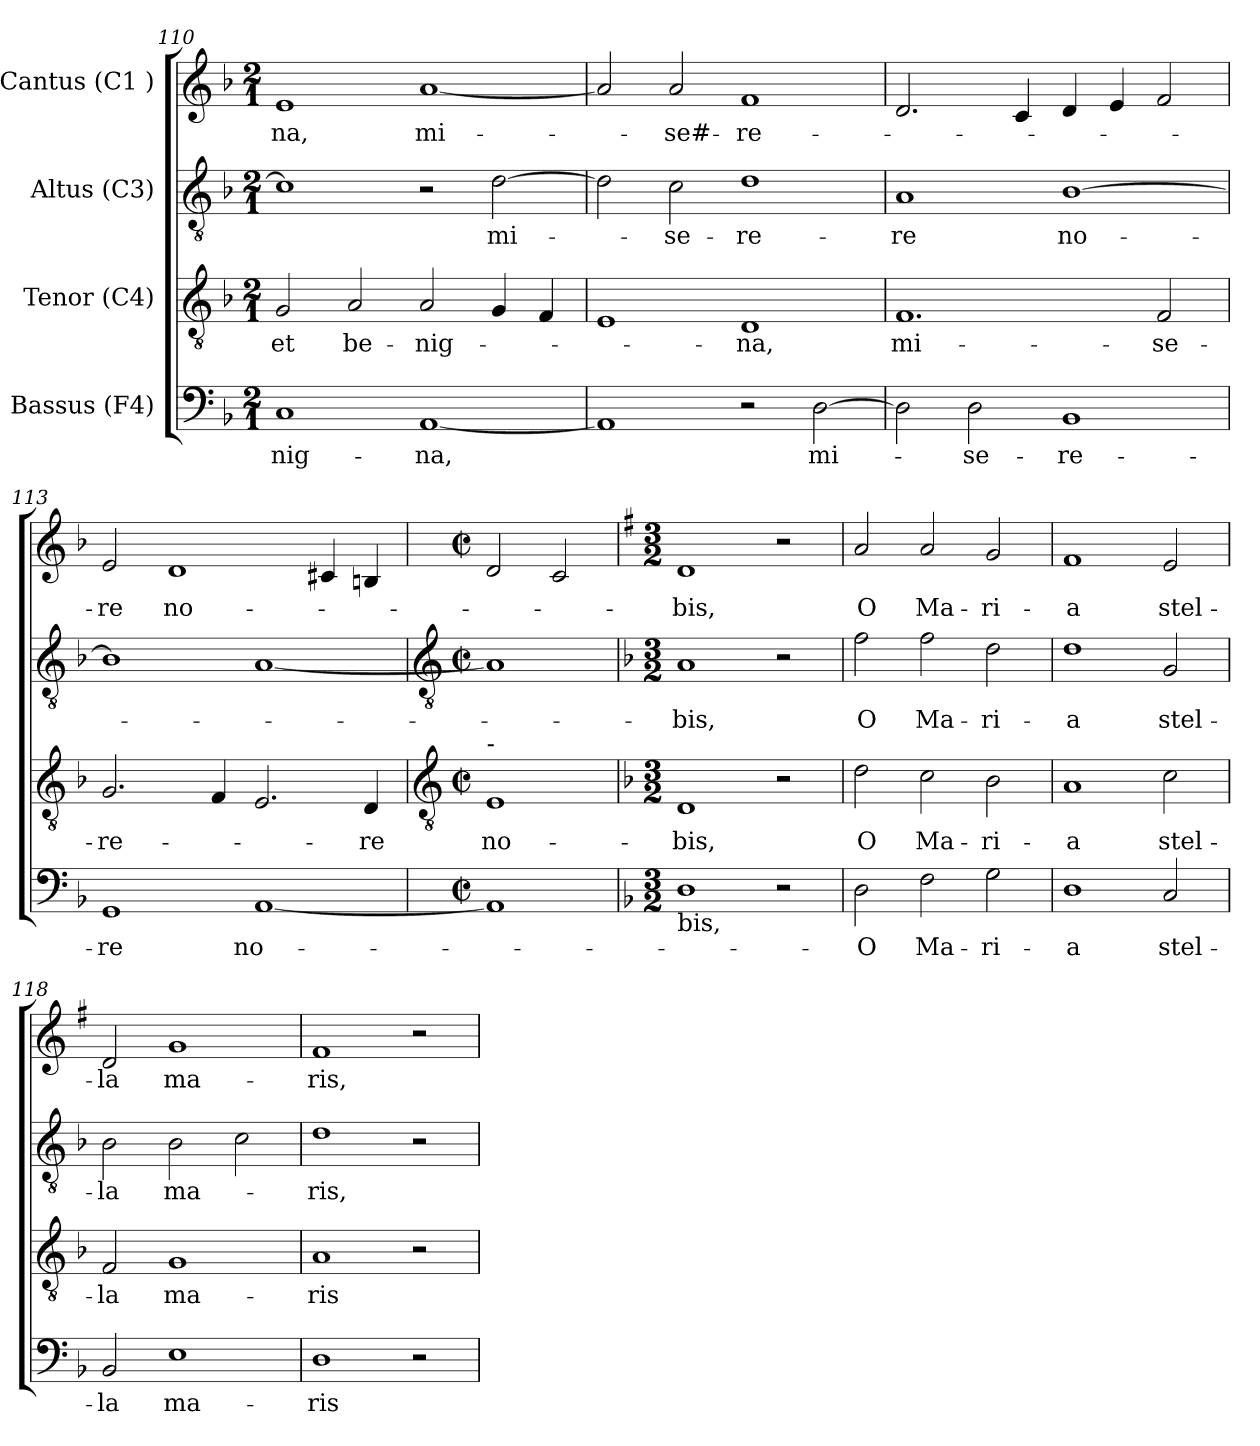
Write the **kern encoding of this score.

**kern	**text	**kern	**text	**kern	**text	**kern	**text
*part4	*part4	*part3	*part3	*part2	*part2	*part1	*part1
*staff4	*staff4	*staff3	*staff3	*staff2	*staff2	*staff1	*staff1
*I"Bassus (F4)	*	*I"Tenor (C4)	*	*I"Altus (C3)	*	*I"Cantus (C1 )	*
*clefF4	*	*clefGv2	*	*clefGv2	*	*clefG2	*
*k[b-]	*	*k[b-]	*	*k[b-]	*	*k[b-]	*
*F:	*	*F:	*	*F:	*	*F:	*
*M2/1	*	*M2/1	*	*M2/1	*	*M2/1	*
=110	=110	=110	=110	=110	=110	=110	=110
!	!LO:LY:b	!	!LO:LY:b	!	!	!	!LO:LY:b
1C	-nig-	2G/	et	1c]	.	1e	-na,
!	!	!	!LO:LY:b	!	!	!	!
.	.	2A/	be-	.	.	.	.
!	!LO:LY:b	!	!LO:LY:b	!	!	!	!LO:LY:b
[1AA	-na,	2A/	-nig-	2r	.	[1a	mi-
!	!	!	!	!	!LO:LY:b	!	!
.	.	4G/	.	[2d\	mi-	.	.
.	.	4F/	.	.	.	.	.
=111	=111	=111	=111	=111	=111	=111	=111
1AA]	.	1E	.	2d\]	.	2a/]	.
!	!	!	!	!	!LO:LY:b	!	!LO:LY:b
.	.	.	.	2c\	-se-	2a/	-se#-
!	!	!	!LO:LY:b	!	!LO:LY:b	!	!LO:LY:b
2r	.	1D	-na,	1d	-re-	1f	-re-
!	!LO:LY:b	!	!	!	!	!	!
[2D\	mi-	.	.	.	.	.	.
=112	=112	=112	=112	=112	=112	=112	=112
!	!	!	!LO:LY:b	!	!LO:LY:b	!	!
2D\]	.	1.F	mi-	1A	-re	2.d/	.
!	!LO:LY:b	!	!	!	!	!	!
2D\	-se-	.	.	.	.	.	.
.	.	.	.	.	.	4c/	.
!	!LO:LY:b	!	!	!	!LO:LY:b	!	!
1BB-	-re-	.	.	[1B-	no-	4d/	.
.	.	.	.	.	.	4e/	.
!	!	!	!LO:LY:b	!	!	!	!
.	.	2F/	-se-	.	.	2f/	.
=113	=113	=113	=113	=113	=113	=113	=113
!	!LO:LY:b	!	!LO:LY:b	!	!	!	!LO:LY:b
1GG	-re	2.G/	-re-	1B-]	.	2e/	-re
!	!	!	!	!	!	!	!LO:LY:b
.	.	.	.	.	.	1d	no-
.	.	4F/	.	.	.	.	.
!	!LO:LY:b	!	!	!	!	!	!
[1AA	no-	2.E/	.	[1A	.	.	.
.	.	.	.	.	.	4c#X/	.
!	!	!	!LO:LY:b	!	!	!	!
.	.	4D/	-re	.	.	4Bn/	.
!!LO:LB:g=z
=114	=114	=114	=114	=114	=114	=114	=114
*	*	*clefGv2	*	*clefGv2	*	*	*
*M2/2	*	*M2/2	*	*M2/2	*	*M2/2	*
*met(c|)	*	*met(c|)	*	*met(c|)	*	*met(c|)	*
!	!	!LO:TX:a:t=-	!	!	!	!	!
!	!	!	!LO:LY:b	!	!	!	!
1AA]	.	1E	no-	1A]	.	2d/	.
.	.	.	.	.	.	2c/	.
=115	=115	=115	=115	=115	=115	=115	=115
*	*	*	*	*	*	*k[f#]	*
*	*	*	*	*	*	*G:	*
*M3/2	*	*M3/2	*	*M3/2	*	*M3/2	*
!LO:TX:b:t=bis,	!	!	!	!	!	!	!
!	!	!	!LO:LY:b	!	!LO:LY:b	!	!LO:LY:b
1D	.	1D	-bis,	1A	-bis,	1d	-bis,
2r	.	2r	.	2r	.	2r	.
=116	=116	=116	=116	=116	=116	=116	=116
!	!LO:LY:b	!	!LO:LY:b	!	!LO:LY:b	!	!LO:LY:b
2D\	-O	2d\	O	2f\	O	2a/	O
!	!LO:LY:b	!	!LO:LY:b	!	!LO:LY:b	!	!LO:LY:b
2F\	Ma-	2c\	Ma-	2f\	Ma-	2a/	Ma-
!	!LO:LY:b	!	!LO:LY:b	!	!LO:LY:b	!	!LO:LY:b
2G\	-ri-	2B-\	-ri-	2d\	-ri-	2g/	-ri-
=117	=117	=117	=117	=117	=117	=117	=117
!	!LO:LY:b	!	!LO:LY:b	!	!LO:LY:b	!	!LO:LY:b
1D	-a	1A	-a	1d	-a	1f#	-a
!	!LO:LY:b	!	!LO:LY:b	!	!LO:LY:b	!	!LO:LY:b
2C/	stel-	2c\	stel-	2G/	stel-	2e/	stel-
=118	=118	=118	=118	=118	=118	=118	=118
!	!LO:LY:b	!	!LO:LY:b	!	!LO:LY:b	!	!LO:LY:b
2BB-/	-la	2F/	-la	2B-\	-la	2d/	-la
!	!LO:LY:b	!	!LO:LY:b	!	!LO:LY:b	!	!LO:LY:b
1E	ma-	1G	ma-	2B-\	ma-	1g	ma-
.	.	.	.	2c\	.	.	.
=119	=119	=119	=119	=119	=119	=119	=119
!	!LO:LY:b	!	!LO:LY:b	!	!LO:LY:b	!	!LO:LY:b
1D	-ris	1A	-ris	1d	-ris,	1f#	-ris,
2r	.	2r	.	2r	.	2r	.
=	=	=	=	=	=	=	=
*-	*-	*-	*-	*-	*-	*-	*-
